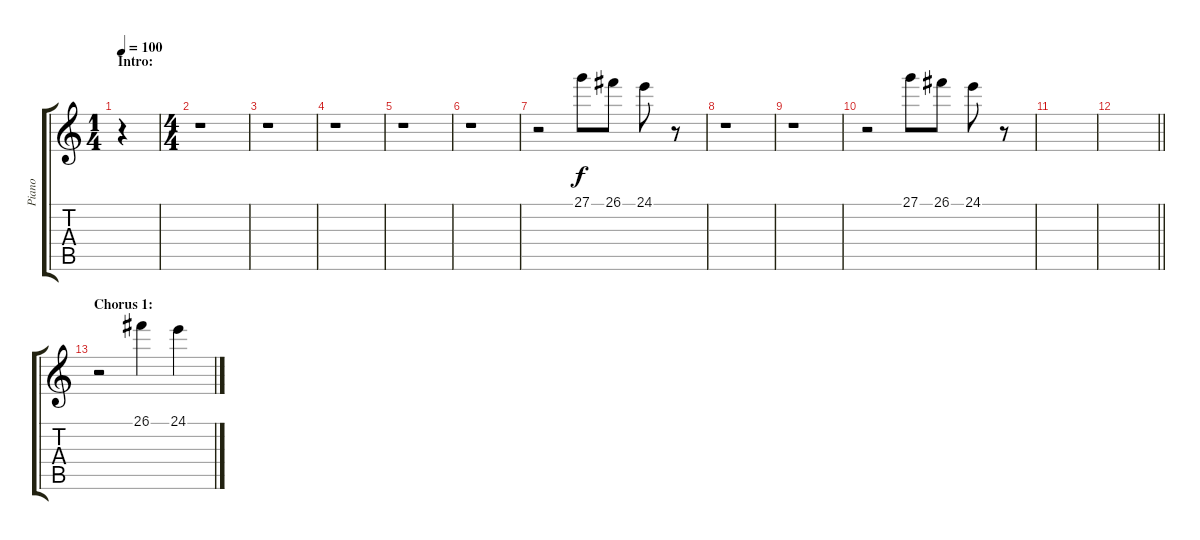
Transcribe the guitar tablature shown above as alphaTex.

\track ("Piano" "Piano") {instrument brightacousticpiano}
\staff {score tabs}
\tuning (E4 B3 G3 D3 A2 E2) {hide}
\ts (1 4)
\section ("" "Intro:")
\tempo 100
\clef g2
\ks c
r.4{dy f instrument brightacousticpiano} |
\ts (4 4)
r.1 |
r.1 |
r.1 |
r.1 |
r.1 |
r.2 27.1.8 26.1.8 24.1.8 r.8 |
r.1 |
r.1 |
r.2 27.1.8 26.1.8 24.1.8 r.8 |
|
\barLineRight lightlight
|
\section ("" "Chorus 1:")
r.2 26.1.4 24.1.4
